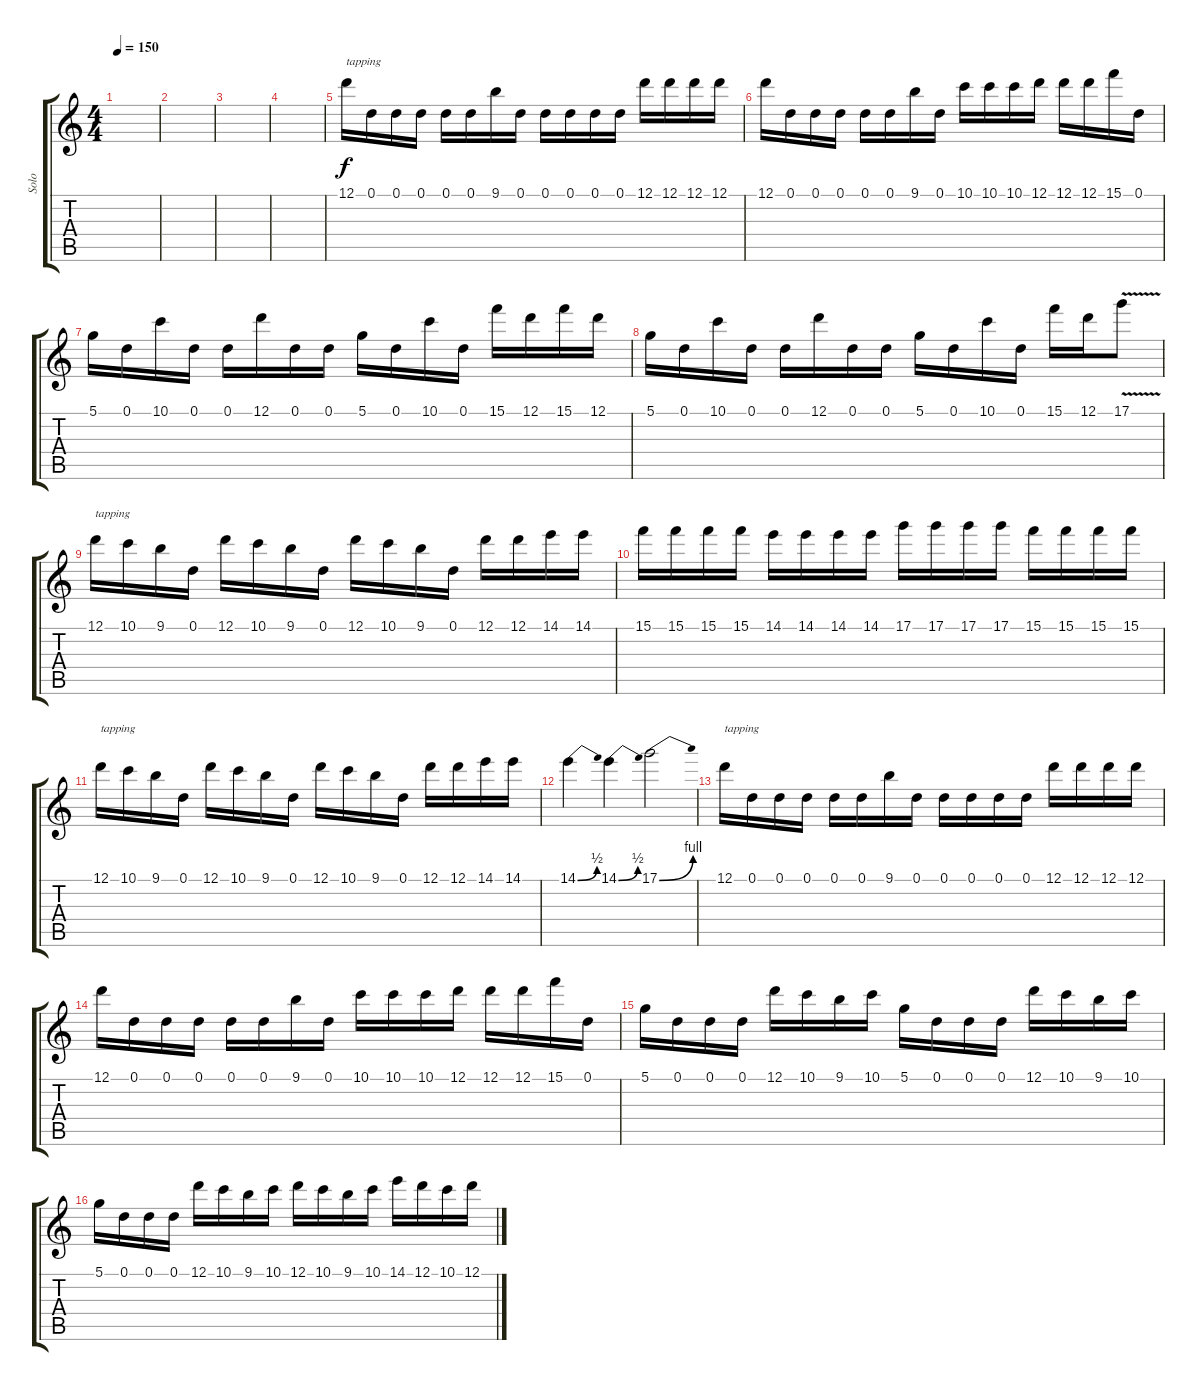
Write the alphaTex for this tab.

\track ("Solo" "Solo") {instrument overdrivenguitar}
\staff {score tabs}
\tuning (D4 A3 F3 C3 G2 C2) {hide}
\ts (4 4)
\tempo 150
\clef g2
\ks c
|
|
|
|
12.1.16{txt "tapping" volume 14} 0.1.16 0.1.16 0.1.16 0.1.16 0.1.16 9.1.16 0.1.16 0.1.16 0.1.16 0.1.16 0.1.16 12.1.16 12.1.16 12.1.16 12.1.16 |
12.1.16{volume 14} 0.1.16 0.1.16 0.1.16 0.1.16 0.1.16 9.1.16 0.1.16 10.1.16 10.1.16 10.1.16 12.1.16 12.1.16 12.1.16 15.1.16 0.1.16 |
5.1.16 0.1.16 10.1.16 0.1.16 0.1.16 12.1.16 0.1.16 0.1.16 5.1.16 0.1.16 10.1.16 0.1.16 15.1.16 12.1.16 15.1.16 12.1.16 |
5.1.16 0.1.16 10.1.16 0.1.16 0.1.16 12.1.16 0.1.16 0.1.16 5.1.16 0.1.16 10.1.16 0.1.16 15.1.16 12.1.16 17.1{v}.8 |
12.1.16{txt "tapping" volume 14} 10.1.16 9.1.16 0.1.16 12.1.16 10.1.16 9.1.16 0.1.16 12.1.16 10.1.16 9.1.16 0.1.16 12.1.16 12.1.16 14.1.16 14.1.16 |
15.1.16{volume 14} 15.1.16 15.1.16 15.1.16 14.1.16 14.1.16 14.1.16 14.1.16 17.1.16 17.1.16 17.1.16 17.1.16 15.1.16 15.1.16 15.1.16 15.1.16 |
12.1.16{txt "tapping" volume 14} 10.1.16 9.1.16 0.1.16 12.1.16 10.1.16 9.1.16 0.1.16 12.1.16 10.1.16 9.1.16 0.1.16 12.1.16 12.1.16 14.1.16 14.1.16 |
14.1{be (bend 0 0 60 2)}.4{volume 14} 14.1{be (bend 0 0 60 2)}.4 17.1{be (bend 0 0 60 4)}.2 |
12.1.16{txt "tapping" volume 14} 0.1.16 0.1.16 0.1.16 0.1.16 0.1.16 9.1.16 0.1.16 0.1.16 0.1.16 0.1.16 0.1.16 12.1.16 12.1.16 12.1.16 12.1.16 |
12.1.16{volume 14} 0.1.16 0.1.16 0.1.16 0.1.16 0.1.16 9.1.16 0.1.16 10.1.16 10.1.16 10.1.16 12.1.16 12.1.16 12.1.16 15.1.16 0.1.16 |
5.1.16 0.1.16 0.1.16 0.1.16 12.1.16 10.1.16 9.1.16 10.1.16 5.1.16 0.1.16 0.1.16 0.1.16 12.1.16 10.1.16 9.1.16 10.1.16 |
5.1.16 0.1.16 0.1.16 0.1.16 12.1.16 10.1.16 9.1.16 10.1.16 12.1.16 10.1.16 9.1.16 10.1.16 14.1.16 12.1.16 10.1.16 12.1.16
